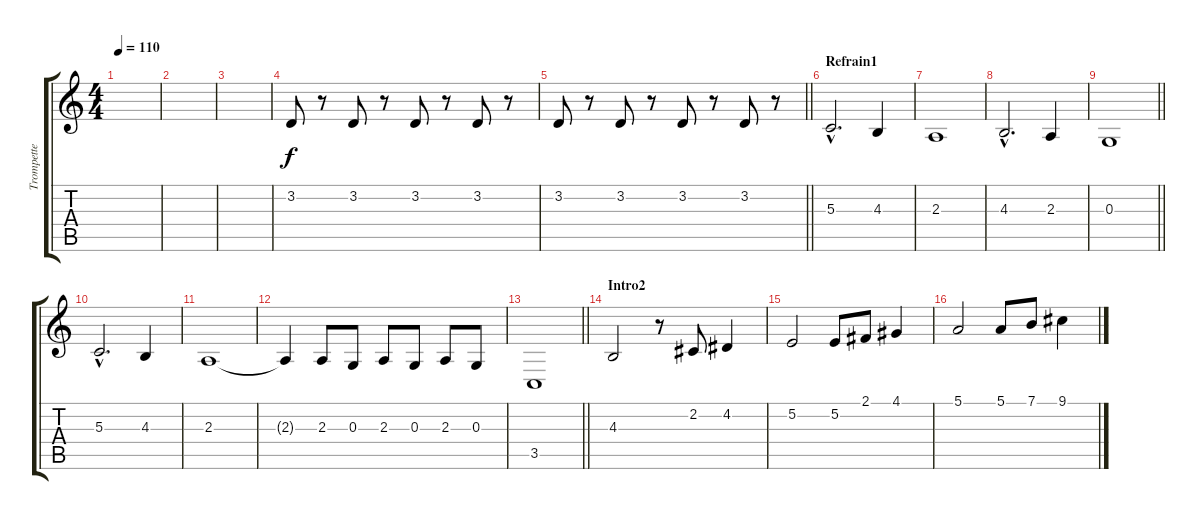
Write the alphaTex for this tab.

\track ("Trompette" "Trompette") {instrument trumpet}
\staff {score tabs}
\tuning (E4 B3 G3 D3 A2 E2) {hide}
\ts (4 4)
\tempo 110
\clef g2
\ks c
|
|
|
3.2.8 r.8 3.2.8 r.8 3.2.8 r.8 3.2.8 r.8 |
\barLineRight lightlight
3.2.8 r.8 3.2.8 r.8 3.2.8 r.8 3.2.8 r.8 |
\section ("" "Refrain1")
5.3{hac}.2{d} 4.3.4 |
2.3.1 |
4.3{hac}.2{d} 2.3.4 |
\barLineRight lightlight
0.3.1 |
5.3{hac}.2{d} 4.3.4 |
2.3.1 |
2.3{t}.4 2.3.8 0.3.8 2.3.8 0.3.8 2.3.8 0.3.8 |
\barLineRight lightlight
3.5.1 |
\section ("" "Intro2")
4.3.2 r.8 2.2.8 4.2.4 |
5.2.2 5.2.8 2.1.8 4.1.4 |
5.1.2 5.1.8 7.1.8 9.1.4
